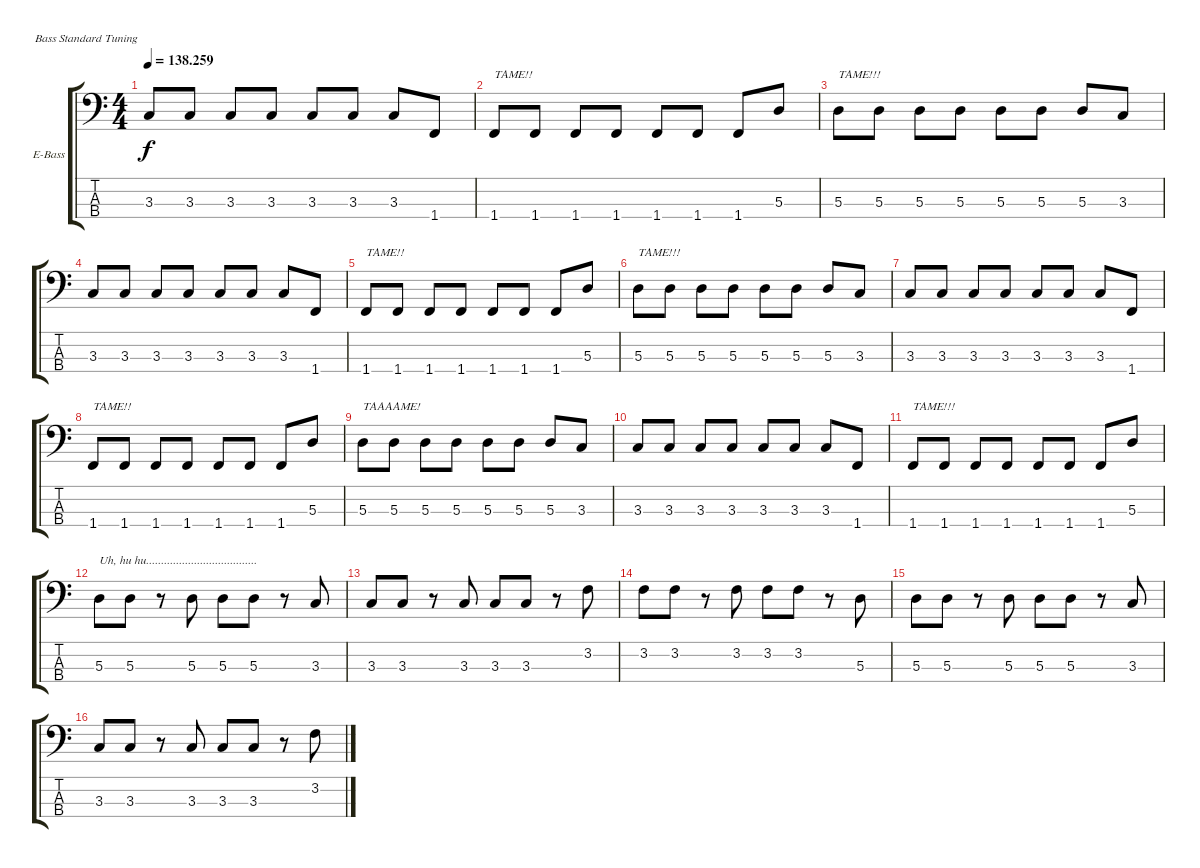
\bracketExtendMode groupsimilarinstruments
\firstSystemTrackNameOrientation horizontal
\otherSystemsTrackNameOrientation horizontal
\track ("Kim Deal (Bass)" "E-Bass") {instrument electricbasspick}
\staff {score tabs}
\tuning (G2 D2 A1 E1)
\ts (4 4)
\tempo
138.259
\accidentals auto
\clef f4
\ottava regular
\simile none
\ks c
3.3.8{dy f} 3.3.8 3.3.8 3.3.8 3.3.8 3.3.8 3.3.8 1.4.8 |
1.4.8{txt "TAME!!"} 1.4.8 1.4.8 1.4.8 1.4.8 1.4.8 1.4.8 5.3.8 |
5.3.8{txt "TAME!!!"} 5.3.8 5.3.8 5.3.8 5.3.8 5.3.8 5.3.8 3.3.8 |
3.3.8 3.3.8 3.3.8 3.3.8 3.3.8 3.3.8 3.3.8 1.4.8 |
1.4.8{txt "TAME!!"} 1.4.8 1.4.8 1.4.8 1.4.8 1.4.8 1.4.8 5.3.8 |
5.3.8{txt "TAME!!!"} 5.3.8 5.3.8 5.3.8 5.3.8 5.3.8 5.3.8 3.3.8 |
3.3.8 3.3.8 3.3.8 3.3.8 3.3.8 3.3.8 3.3.8 1.4.8 |
1.4.8{txt "TAME!!"} 1.4.8 1.4.8 1.4.8 1.4.8 1.4.8 1.4.8 5.3.8 |
5.3.8{txt "TAAAAME!"} 5.3.8 5.3.8 5.3.8 5.3.8 5.3.8 5.3.8 3.3.8 |
3.3.8 3.3.8 3.3.8 3.3.8 3.3.8 3.3.8 3.3.8 1.4.8 |
1.4.8{txt "TAME!!!"} 1.4.8 1.4.8 1.4.8 1.4.8 1.4.8 1.4.8 5.3.8 |
5.3.8{txt "Uh, hu hu....................................."} 5.3.8 r.8 5.3.8 5.3.8 5.3.8 r.8 3.3.8 |
3.3.8 3.3.8 r.8 3.3.8 3.3.8 3.3.8 r.8 3.2.8 |
3.2.8 3.2.8 r.8 3.2.8 3.2.8 3.2.8 r.8 5.3.8 |
5.3.8 5.3.8 r.8 5.3.8 5.3.8 5.3.8 r.8 3.3.8 |
3.3.8 3.3.8 r.8 3.3.8 3.3.8 3.3.8 r.8 3.2.8
